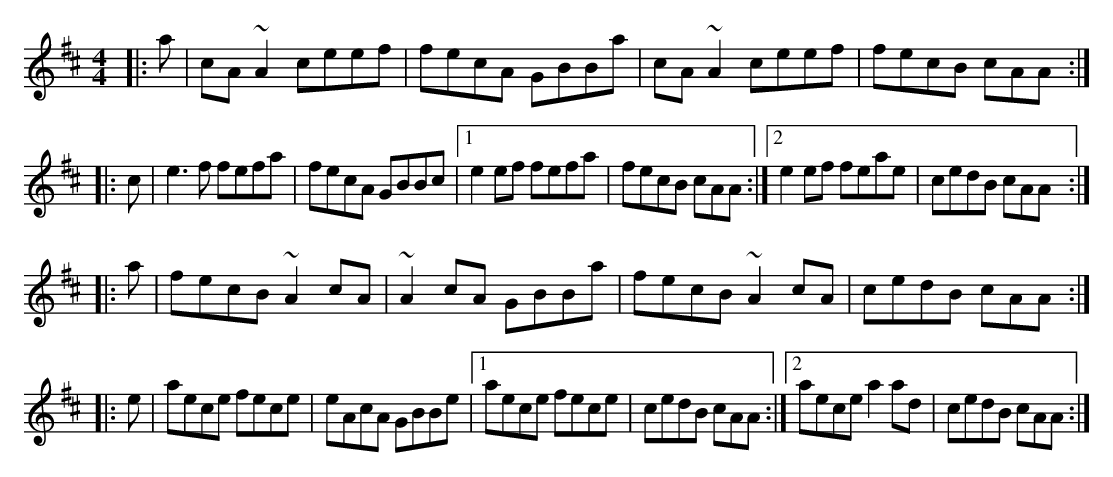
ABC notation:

X:1
M:4/4
K:Amix
|:a|cA ~A2 ceef|fecA GBBa|cA ~A2 ceef|fecB cAA:|
|:c|e3f fefa|fecA GBBc|1 e2 ef fefa|fecB cAA:|2 e2 ef feae|cedB cAA:|
|:a|fecB ~A2 cA|~A2 cA GBBa|fecB ~A2 cA|cedB cAA:|
|:e|aece fece|eAcA GBBe|1 aece fece|cedB cAA:|2 aece a2 ad|cedB cAA:|
